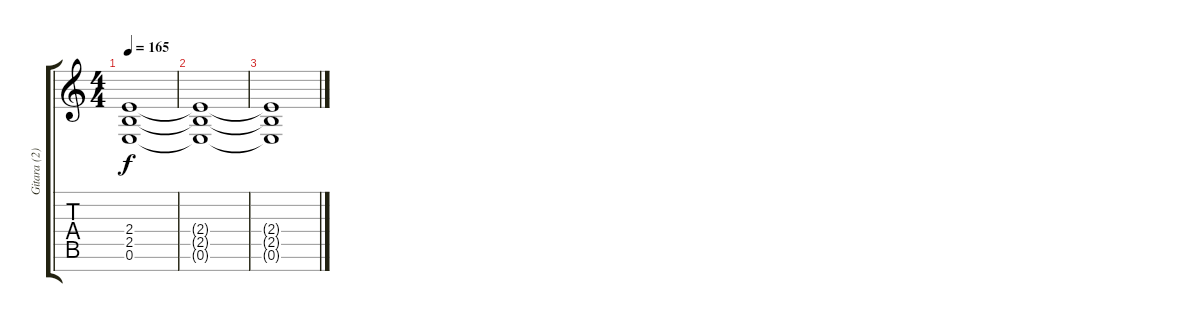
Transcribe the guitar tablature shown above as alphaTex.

\track ("Gitara (2)" "Gitara (2)") {instrument distortionguitar}
\staff {score tabs}
\tuning (E4 B3 G3 D3 A2 E2 B1) {hide}
\ts (4 4)
\tempo 165
\clef g2
\ks c
(2.4 2.5 0.6).1{dy f volume 0} |
(2.4{t} 2.5{t} 0.6{t}).1 |
(2.4{t} 2.5{t} 0.6{t}).1
